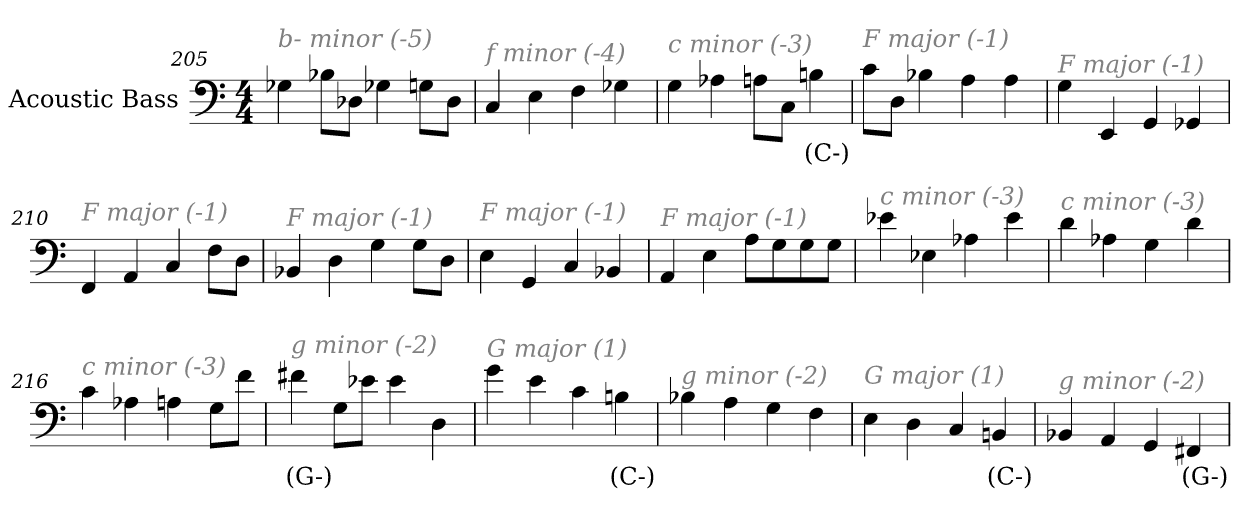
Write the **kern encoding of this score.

**kern	**text
*part1	*part1
*staff1	*staff1
*I"Acoustic Bass	*
*clefF4	*
*ITrd7c12	*
*k[]	*
*C:	*
*M4/4	*
=205	=205
!LO:TX:i:color=#808080:t=b- minor (-5)	!
4GG-X	.
8BB-XL	.
8DD-XJ	.
4GG-X	.
8GGnL	.
8DD-J	.
=206	=206
!LO:TX:i:color=#808080:t=f minor (-4)	!
4CC	.
4EE	.
4FF	.
4GG-X	.
=207	=207
!LO:TX:i:color=#808080:t=c minor (-3)	!
4GG	.
4AA-X	.
8AAnL	.
8CCJ	.
4BBni	(C-)
=208	=208
!LO:TX:i:color=#808080:t=F major (-1)	!
8CL	.
8DDJ	.
4BB-X	.
4AA	.
4AA	.
=209	=209
!LO:TX:i:color=#808080:t=F major (-1)	!
4GG	.
4EEE	.
4GGG	.
4GGG-X	.
=210	=210
!LO:TX:i:color=#808080:t=F major (-1)	!
4FFF	.
4AAA	.
4CC	.
8FFL	.
8DDJ	.
=211	=211
!LO:TX:i:color=#808080:t=F major (-1)	!
4BBB-X	.
4DD	.
4GG	.
8GGL	.
8DDJ	.
=212	=212
!LO:TX:i:color=#808080:t=F major (-1)	!
4EE	.
4GGG	.
4CC	.
4BBB-X	.
=213	=213
!LO:TX:i:color=#808080:t=F major (-1)	!
4AAA	.
4EE	.
8AAL	.
8GG	.
8GG	.
8GGJ	.
=214	=214
!LO:TX:i:color=#808080:t=c minor (-3)	!
4E-X	.
4EE-X	.
4AA-X	.
4E-	.
=215	=215
!LO:TX:i:color=#808080:t=c minor (-3)	!
4D	.
4AA-X	.
4GG	.
4D	.
=216	=216
!LO:TX:i:color=#808080:t=c minor (-3)	!
4C	.
4AA-X	.
4AAn	.
8GGL	.
8FJ	.
=217	=217
!LO:TX:i:color=#808080:t=g minor (-2)	!
4F#Xi	(G-)
8GGL	.
8E-XJ	.
4E-	.
4DD	.
=218	=218
!LO:TX:i:color=#808080:t=G major (1)	!
4G	.
4E	.
4C	.
4BBni	(C-)
=219	=219
!LO:TX:i:color=#808080:t=g minor (-2)	!
4BB-X	.
4AA	.
4GG	.
4FF	.
=220	=220
!LO:TX:i:color=#808080:t=G major (1)	!
4EE	.
4DD	.
4CC	.
4BBBni	(C-)
=221	=221
!LO:TX:i:color=#808080:t=g minor (-2)	!
4BBB-X	.
4AAA	.
4GGG	.
4FFF#Xi	(G-)
=	=
*-	*-
